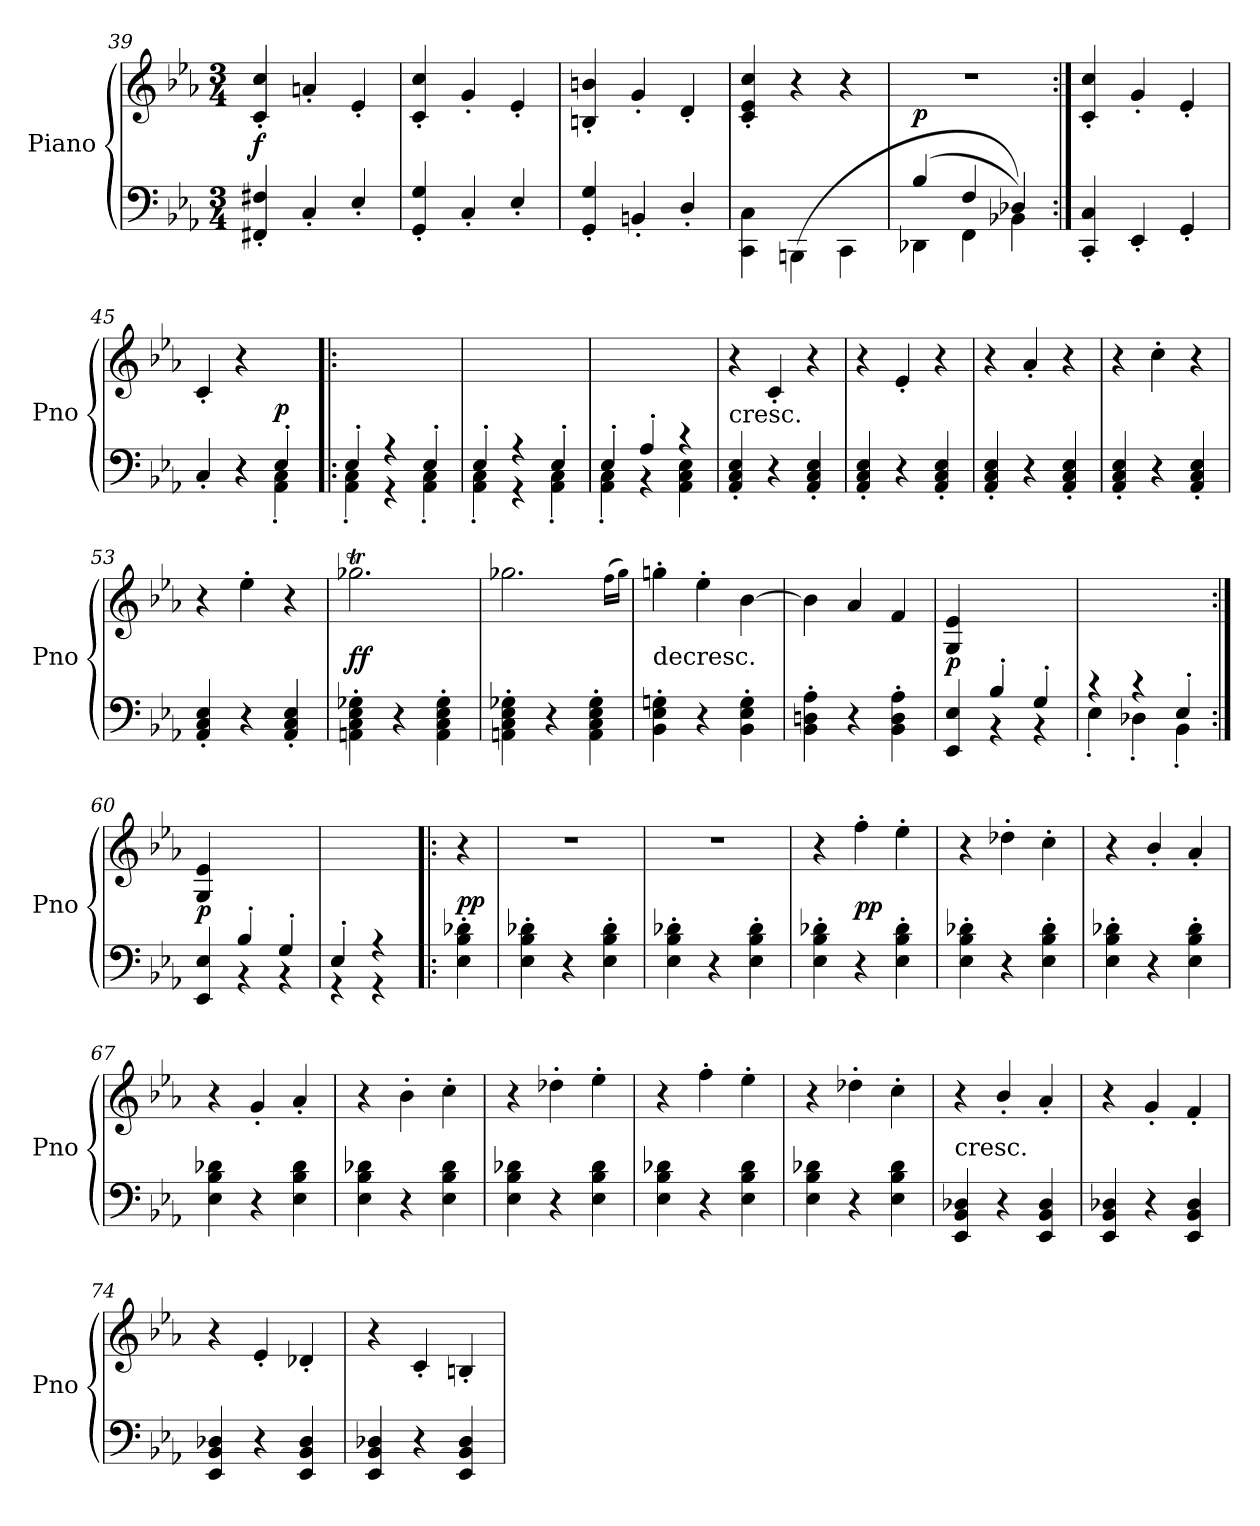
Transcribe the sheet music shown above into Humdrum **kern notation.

**kern	**kern	**dynam
*part1	*part1	*part1
*staff2	*staff1	*staff1/2
*I"Piano	*	*
*I'Pno	*	*
*clefF4	*clefG2	*
*k[b-e-a-]	*k[b-e-a-]	*
*c:	*c:	*
*M3/4	*M3/4	*
=39	=39	=39
4FF#X' 4F#X'	4c' 4cc'	f
4C'	4an'	.
4E-'/	4e-'	.
=40	=40	=40
4GG' 4G'	4c' 4cc'	.
4C'	4g'	.
4E-'/	4e-'	.
=41	=41	=41
4GG' 4G'	4Bn' 4bn'	.
4BBn'	4g'	.
4D'/	4d'	.
=42	=42	=42
4CC\ 4C\	4c' 4e-' 4cc'	.
(<4BBBn\	4r	.
4CC\	4r	.
=43	=43	=43
*^	*	*
(4B-	4DD-X	2.r	p
4F	4FF	.	.
4D-X)	4BB-X)	.	.
*v	*v	*	*
=44:|!	=44:|!	=44:|!
4CC' 4C'	4c' 4cc'	.
4EE-'	4g'	.
4GG'	4e-'	.
=45	=45	=45
*^	*	*
4C'	2ryy	4c'	.
4r	.	4r	.
4E-'	4AA-' 4C'	4ryy	p
=46!|:	=46!|:	=46!|:	=46!|:
4E-'	4AA-' 4C'	2.ryy	.
4r	4r	.	.
4E-'	4AA-' 4C'	.	.
=47	=47	=47	=47
4E-'	4AA-' 4C'	2.ryy	.
4r	4r	.	.
4E-'	4AA-' 4C'	.	.
=48	=48	=48	=48
4E-'	4AA-' 4C'	2.ryy	.
4A-'	4r	.	.
4r	4AA- 4C 4E-	.	.
=49	=49	=49	=49
!	!	!LO:TX:c:t=cresc.	!
*v	*v	*	*
4AA-' 4C' 4E-'	4r	.
4r	4c'	.
4AA-' 4C' 4E-'	4r	.
=50	=50	=50
4AA-' 4C' 4E-'	4r	.
4r	4e-'	.
4AA-' 4C' 4E-'	4r	.
=51	=51	=51
4AA-' 4C' 4E-'	4r	.
4r	4a-'	.
4AA-' 4C' 4E-'	4r	.
=52	=52	=52
4AA-' 4C' 4E-'	4r	.
4r	4cc'	.
4AA-' 4C' 4E-'	4r	.
=53	=53	=53
4AA-' 4C' 4E-'	4r	.
4r	4ee-'	.
4AA-' 4C' 4E-'	4r	.
=54	=54	=54
4AAn' 4C' 4E-' 4G-X'	2.gg-XT	ff
4r	.	.
4AA' 4C' 4E-' 4G-'	.	.
=55	=55	=55
4AAn' 4C' 4E-' 4G-X'	2.gg-X	.
4r	.	.
4AA' 4C' 4E-' 4G-'	.	.
.	(16qff\LL	.
.	16qgg-\JJ)	.
=56	=56	=56
!	!LO:TX:c:t=decresc.	!
4BB-' 4E-' 4Gn'	4ggnTTT'	.
4r	4ee-'	.
4BB-' 4E-' 4G'	[4b-	.
=57	=57	=57
4BB-' 4Dn' 4A-'	4b-]	.
4r	4a-	.
4BB-' 4D' 4A-'	4f	.
=58	=58	=58
*^	*	*
4ryy	4EE- 4E-	4G/ 4e-/	p
4B-'	4r	2ryy	.
4G'	4r	.	.
=59	=59	=59	=59
4r	4E-'	2.ryy	.
4r	4D-X'	.	.
4E-'	4BB-'	.	.
=60:|!	=60:|!	=60:|!	=60:|!
4ryy	4EE- 4E-	4G/ 4e-/	p
4B-'	4r	4ryy	.
4G'	4r	4ryy	.
=61	=61	=61	=61
4E-'	4r	2ryy	.
4r	4r	.	.
*v	*v	*	*
=!|:	=!|:	=!|:
4E-' 4B-' 4d-X'	4r	pp
=62	=62	=62
4E-' 4B-' 4d-X'	2.r	.
4r	.	.
4E-' 4B-' 4d-'	.	.
=63	=63	=63
4E-' 4B-' 4d-X'	2.r	.
4r	.	.
4E-' 4B-' 4d-'	.	.
=64	=64	=64
4E-' 4B-' 4d-X'	4r	.
4r	4ff'	pp
4E-' 4B-' 4d-'	4ee-'	.
=65	=65	=65
4E-' 4B-' 4d-X'	4r	.
4r	4dd-X'	.
4E-' 4B-' 4d-'	4cc'	.
=66	=66	=66
4E-' 4B-' 4d-X'	4r	.
4r	4b-'/	.
4E-' 4B-' 4d-'	4a-'	.
=67	=67	=67
4E- 4B- 4d-X	4r	.
4r	4g'	.
4E- 4B- 4d-	4a-'	.
=68	=68	=68
4E- 4B- 4d-X	4r	.
4r	4b-'	.
4E- 4B- 4d-	4cc'	.
=69	=69	=69
4E- 4B- 4d-X	4r	.
4r	4dd-X'	.
4E- 4B- 4d-	4ee-'	.
=70	=70	=70
4E- 4B- 4d-X	4r	.
4r	4ff'	.
4E- 4B- 4d-	4ee-'	.
=71	=71	=71
4E- 4B- 4d-X	4r	.
4r	4dd-X'	.
4E- 4B- 4d-	4cc'	.
=72	=72	=72
!	!LO:TX:c:t=cresc.	!
4EE- 4BB- 4D-X	4r	.
4r	4b-'/	.
4EE- 4BB- 4D-	4a-'	.
=73	=73	=73
4EE- 4BB- 4D-X	4r	.
4r	4g'	.
4EE- 4BB- 4D-	4f'	.
=74	=74	=74
4EE- 4BB- 4D-X	4r	.
4r	4e-'	.
4EE- 4BB- 4D-	4d-X'	.
=75	=75	=75
4EE- 4BB- 4D-X	4r	.
4r	4c'	.
4EE- 4BB- 4D-	4Bn'	.
=	=	=
*-	*-	*-
